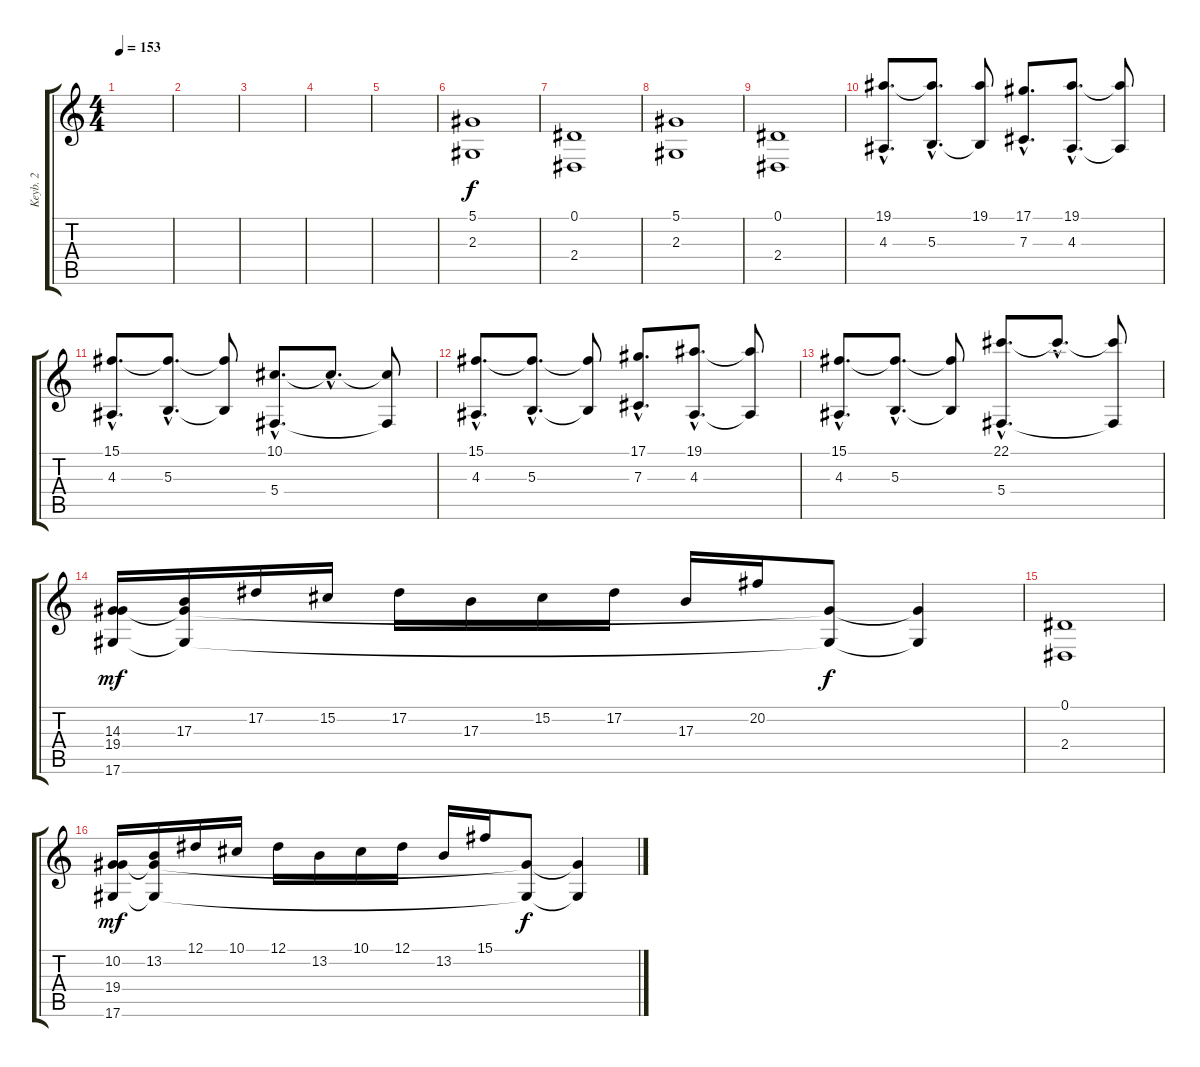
\track ("Keyb. 2" "Keyb. 2") {instrument stringensemble1}
\staff {score tabs}
\tuning (Eb4 Bb3 Gb3 Db3 Ab2 Eb2) {hide}
\ts (4 4)
\tempo 153
\tempo 63
\tempo 153
\clef g2
\ks c
|
|
|
|
|
(5.1 2.3).1 |
(0.1 2.4).1 |
(5.1 2.3).1 |
(0.1 2.4).1 |
(19.1{hac} 4.3{hac}).8{d} (19.1{hac t} 5.3{hac}).8{d} (19.1 5.3{t}).8 (17.1{hac} 7.3{hac}).8{d} (19.1{hac} 4.3{hac}).8{d} (19.1{t} 4.3{t}).8 |
(15.1{hac} 4.3{hac}).8{d} (15.1{hac t} 5.3{hac}).8{d} (15.1{t} 5.3{t}).8 (10.1{hac} 5.4{hac}).8{d} 10.1{hac t}.8{d} (10.1{t} 5.4{t}).8 |
(15.1{hac} 4.3{hac}).8{d} (15.1{hac t} 5.3{hac}).8{d} (15.1{t} 5.3{t}).8 (17.1{hac} 7.3{hac}).8{d} (19.1{hac} 4.3{hac}).8{d} (19.1{t} 4.3{t}).8 |
(15.1{hac} 4.3{hac}).8{d} (15.1{hac t} 5.3{hac}).8{d} (15.1{t} 5.3{t}).8 (22.1{hac} 5.4{hac}).8{d} 22.1{hac t}.8{d} (22.1{t} 5.4{t}).8 |
(14.3 19.4 17.6).16{dy mf} (17.3 19.4{t} 17.6{t}).16 17.2.16 15.2.16 17.2.16 17.3.16 15.2.16 17.2.16 17.3.16 20.2.16 (19.4{t} 17.6{t}).8{dy f} (19.4{t} 17.6{t}).4 |
(0.1 2.4).1 |
(10.2 19.4 17.6).16{dy mf} (13.2 19.4{t} 17.6{t}).16 12.1.16 10.1.16 12.1.16 13.2.16 10.1.16 12.1.16 13.2.16 15.1.16 (19.4{t} 17.6{t}).8{dy f} (19.4{t} 17.6{t}).4
